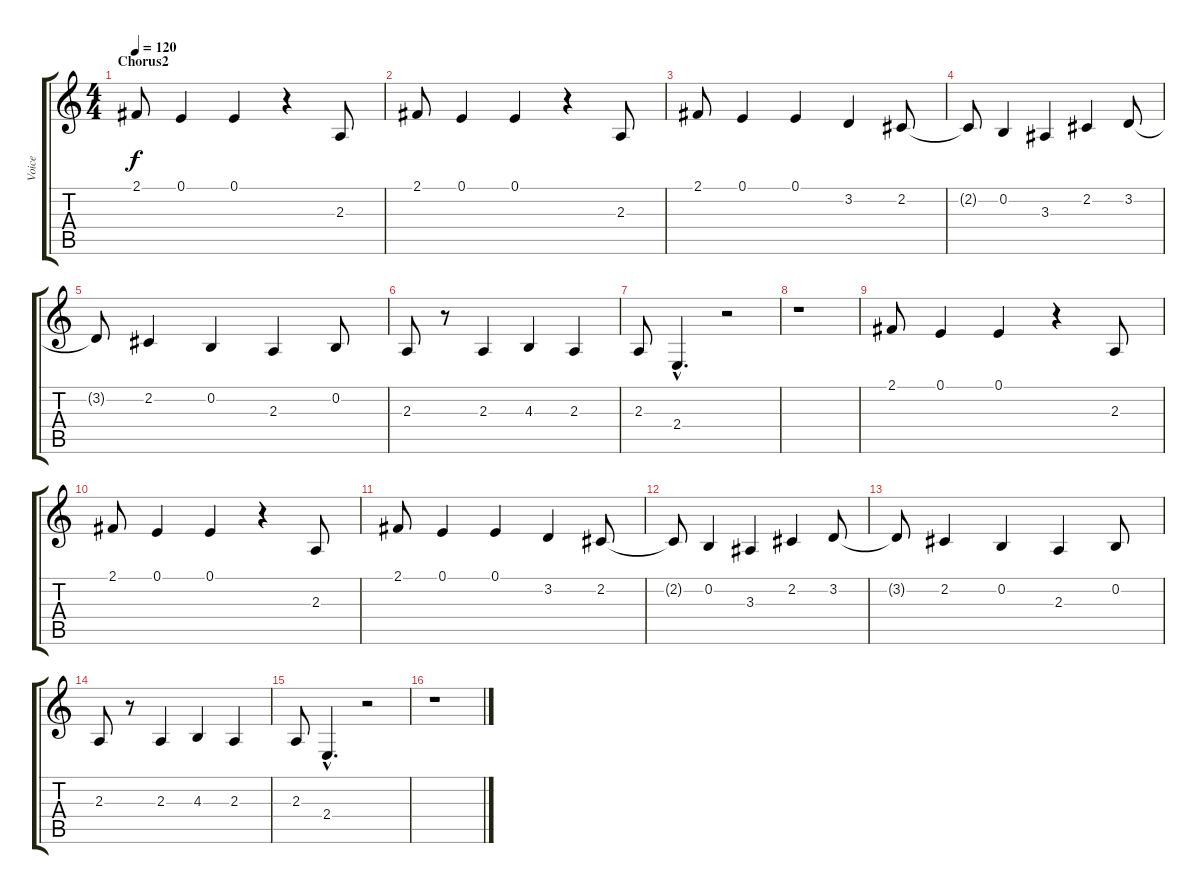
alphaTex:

\track ("Voice" "Voice") {instrument lead1square}
\staff {score tabs}
\tuning (E4 B3 G3 D3 A2 E2) {hide}
\ts (4 4)
\section ("" "Chorus2")
\tempo 120
\clef g2
\ks c
2.1.8{dy f} 0.1.4 0.1.4 r.4 2.3.8 |
2.1.8 0.1.4 0.1.4 r.4 2.3.8 |
2.1.8 0.1.4 0.1.4 3.2.4 2.2.8 |
2.2{t}.8 0.2.4 3.3.4 2.2.4 3.2.8 |
3.2{t}.8 2.2.4 0.2.4 2.3.4 0.2.8 |
2.3.8 r.8 2.3.4 4.3.4 2.3.4 |
2.3.8 2.4{hac}.4{d} r.2 |
r.1 |
2.1.8 0.1.4 0.1.4 r.4 2.3.8 |
2.1.8 0.1.4 0.1.4 r.4 2.3.8 |
2.1.8 0.1.4 0.1.4 3.2.4 2.2.8 |
2.2{t}.8 0.2.4 3.3.4 2.2.4 3.2.8 |
3.2{t}.8 2.2.4 0.2.4 2.3.4 0.2.8 |
2.3.8 r.8 2.3.4 4.3.4 2.3.4 |
2.3.8 2.4{hac}.4{d} r.2 |
r.1
